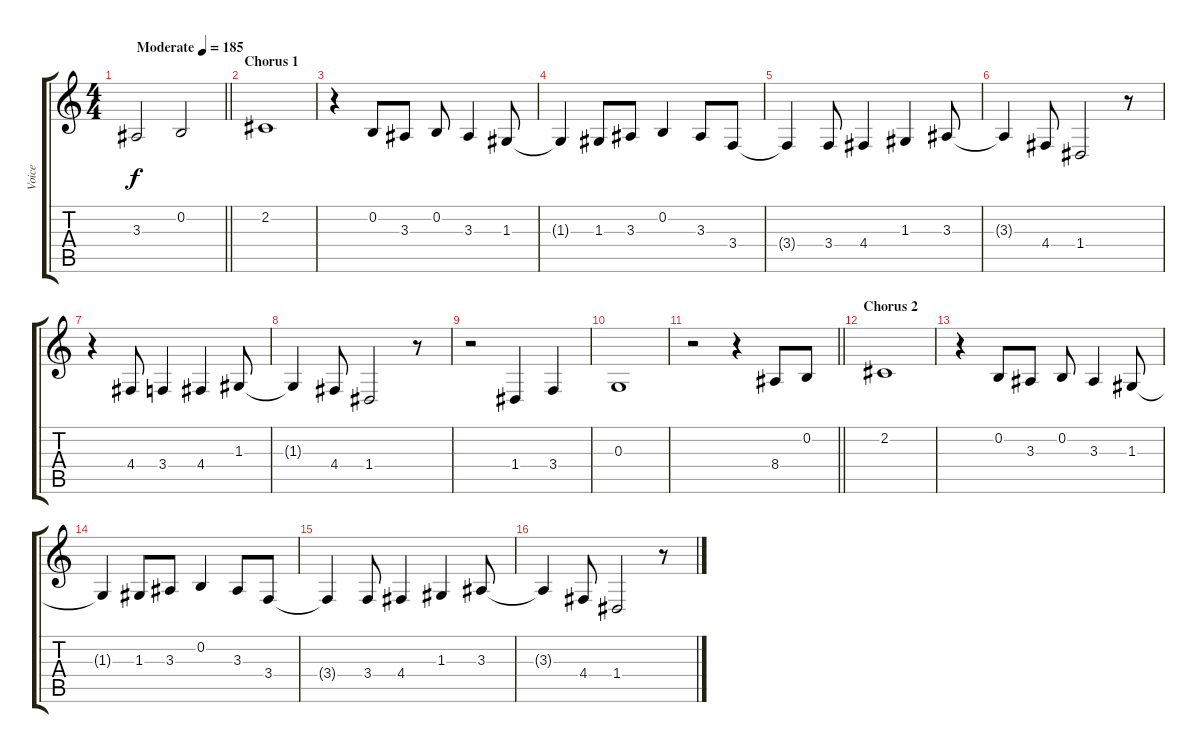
\track ("Voice" "Voice") {instrument cello}
\staff {score tabs}
\tuning (E4 B3 G3 D3 A2 E2) {hide}
\ts (4 4)
\tempo (185 "Moderate")
\clef g2
\barLineRight lightlight
\ks c
3.3.2{dy f instrument cello} 0.2.2 |
\section ("" "Chorus 1")
2.2.1 |
r.4 0.2.8 3.3.8 0.2.8 3.3.4 1.3.8 |
1.3{t}.4 1.3.8 3.3.8 0.2.4 3.3.8 3.4.8 |
3.4{t}.4 3.4.8 4.4.4 1.3.4 3.3.8 |
3.3{t}.4 4.4.8 1.4.2 r.8 |
r.4 4.4.8 3.4.4 4.4.4 1.3.8 |
1.3{t}.4 4.4.8 1.4.2 r.8 |
r.2 1.4.4 3.4.4 |
0.3.1 |
\barLineRight lightlight
r.2 r.4 8.4.8 0.2.8 |
\section ("" "Chorus 2")
2.2.1 |
r.4 0.2.8 3.3.8 0.2.8 3.3.4 1.3.8 |
1.3{t}.4 1.3.8 3.3.8 0.2.4 3.3.8 3.4.8 |
3.4{t}.4 3.4.8 4.4.4 1.3.4 3.3.8 |
3.3{t}.4 4.4.8 1.4.2 r.8
